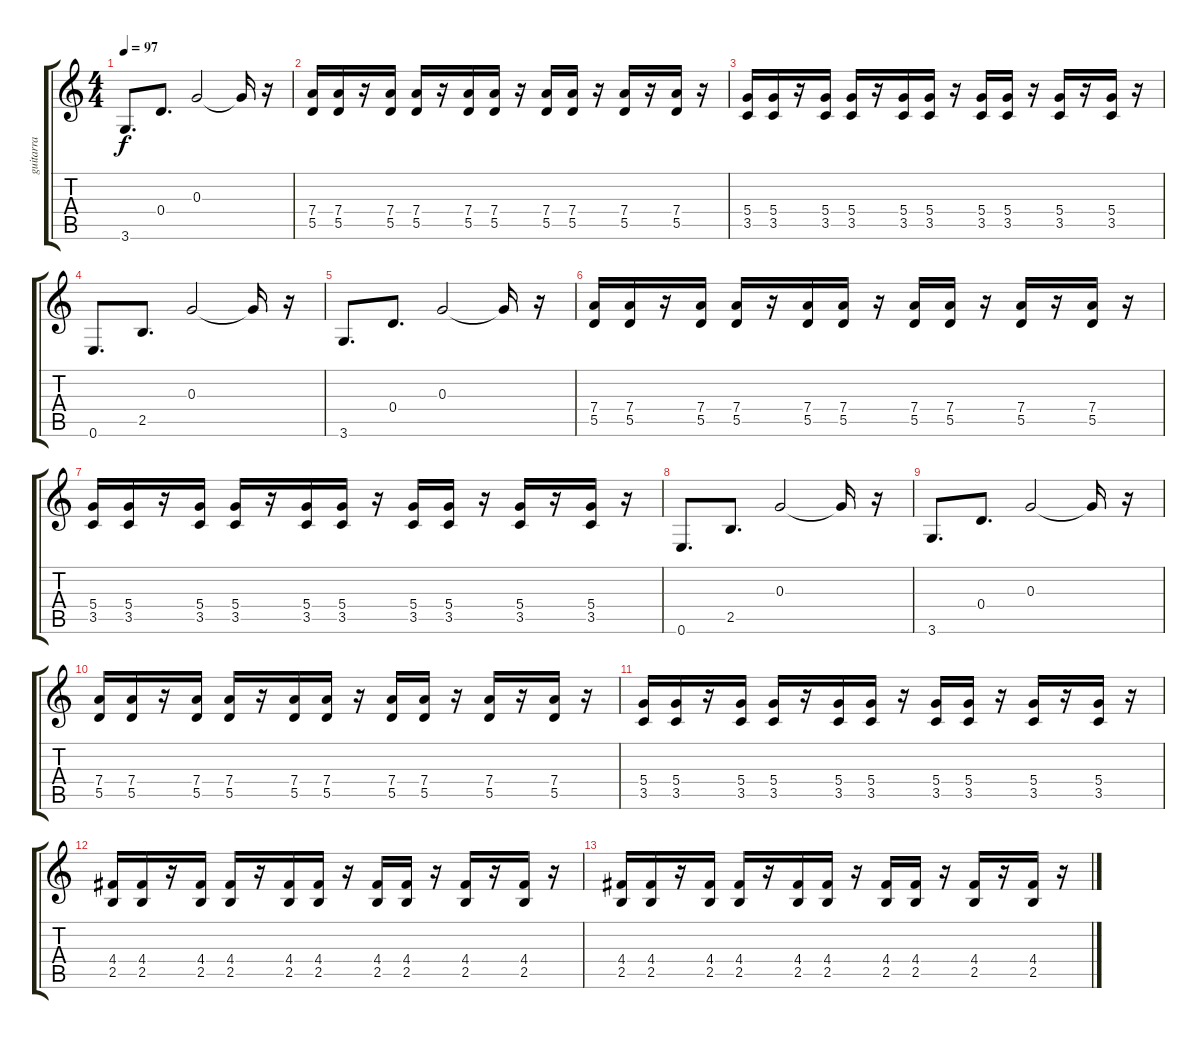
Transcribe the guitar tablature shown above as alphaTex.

\track ("guitarra" "guitarra") {instrument overdrivenguitar}
\staff {score tabs}
\tuning (E4 B3 G3 D3 A2 E2) {hide}
\ts (4 4)
\tempo 97
\clef g2
\ks c
3.6.8{d dy f} 0.4.8{d} 0.3.2 0.3{t}.16 r.16 |
(7.4 5.5).16 (7.4 5.5).16 r.16 (7.4 5.5).16 (7.4 5.5).16 r.16 (7.4 5.5).16 (7.4 5.5).16 r.16 (7.4 5.5).16 (7.4 5.5).16 r.16 (7.4 5.5).16 r.16 (7.4 5.5).16 r.16 |
(5.4 3.5).16 (5.4 3.5).16 r.16 (5.4 3.5).16 (5.4 3.5).16 r.16 (5.4 3.5).16 (5.4 3.5).16 r.16 (5.4 3.5).16 (5.4 3.5).16 r.16 (5.4 3.5).16 r.16 (5.4 3.5).16 r.16 |
0.6.8{d} 2.5.8{d} 0.3.2 0.3{t}.16 r.16 |
3.6.8{d} 0.4.8{d} 0.3.2 0.3{t}.16 r.16 |
(7.4 5.5).16 (7.4 5.5).16 r.16 (7.4 5.5).16 (7.4 5.5).16 r.16 (7.4 5.5).16 (7.4 5.5).16 r.16 (7.4 5.5).16 (7.4 5.5).16 r.16 (7.4 5.5).16 r.16 (7.4 5.5).16 r.16 |
(5.4 3.5).16 (5.4 3.5).16 r.16 (5.4 3.5).16 (5.4 3.5).16 r.16 (5.4 3.5).16 (5.4 3.5).16 r.16 (5.4 3.5).16 (5.4 3.5).16 r.16 (5.4 3.5).16 r.16 (5.4 3.5).16 r.16 |
0.6.8{d} 2.5.8{d} 0.3.2 0.3{t}.16 r.16 |
3.6.8{d} 0.4.8{d} 0.3.2 0.3{t}.16 r.16 |
(7.4 5.5).16 (7.4 5.5).16 r.16 (7.4 5.5).16 (7.4 5.5).16 r.16 (7.4 5.5).16 (7.4 5.5).16 r.16 (7.4 5.5).16 (7.4 5.5).16 r.16 (7.4 5.5).16 r.16 (7.4 5.5).16 r.16 |
(5.4 3.5).16 (5.4 3.5).16 r.16 (5.4 3.5).16 (5.4 3.5).16 r.16 (5.4 3.5).16 (5.4 3.5).16 r.16 (5.4 3.5).16 (5.4 3.5).16 r.16 (5.4 3.5).16 r.16 (5.4 3.5).16 r.16 |
(4.4 2.5).16 (4.4 2.5).16 r.16 (4.4 2.5).16 (4.4 2.5).16 r.16 (4.4 2.5).16 (4.4 2.5).16 r.16 (4.4 2.5).16 (4.4 2.5).16 r.16 (4.4 2.5).16 r.16 (4.4 2.5).16 r.16 |
(4.4 2.5).16 (4.4 2.5).16 r.16 (4.4 2.5).16 (4.4 2.5).16 r.16 (4.4 2.5).16 (4.4 2.5).16 r.16 (4.4 2.5).16 (4.4 2.5).16 r.16 (4.4 2.5).16 r.16 (4.4 2.5).16 r.16
